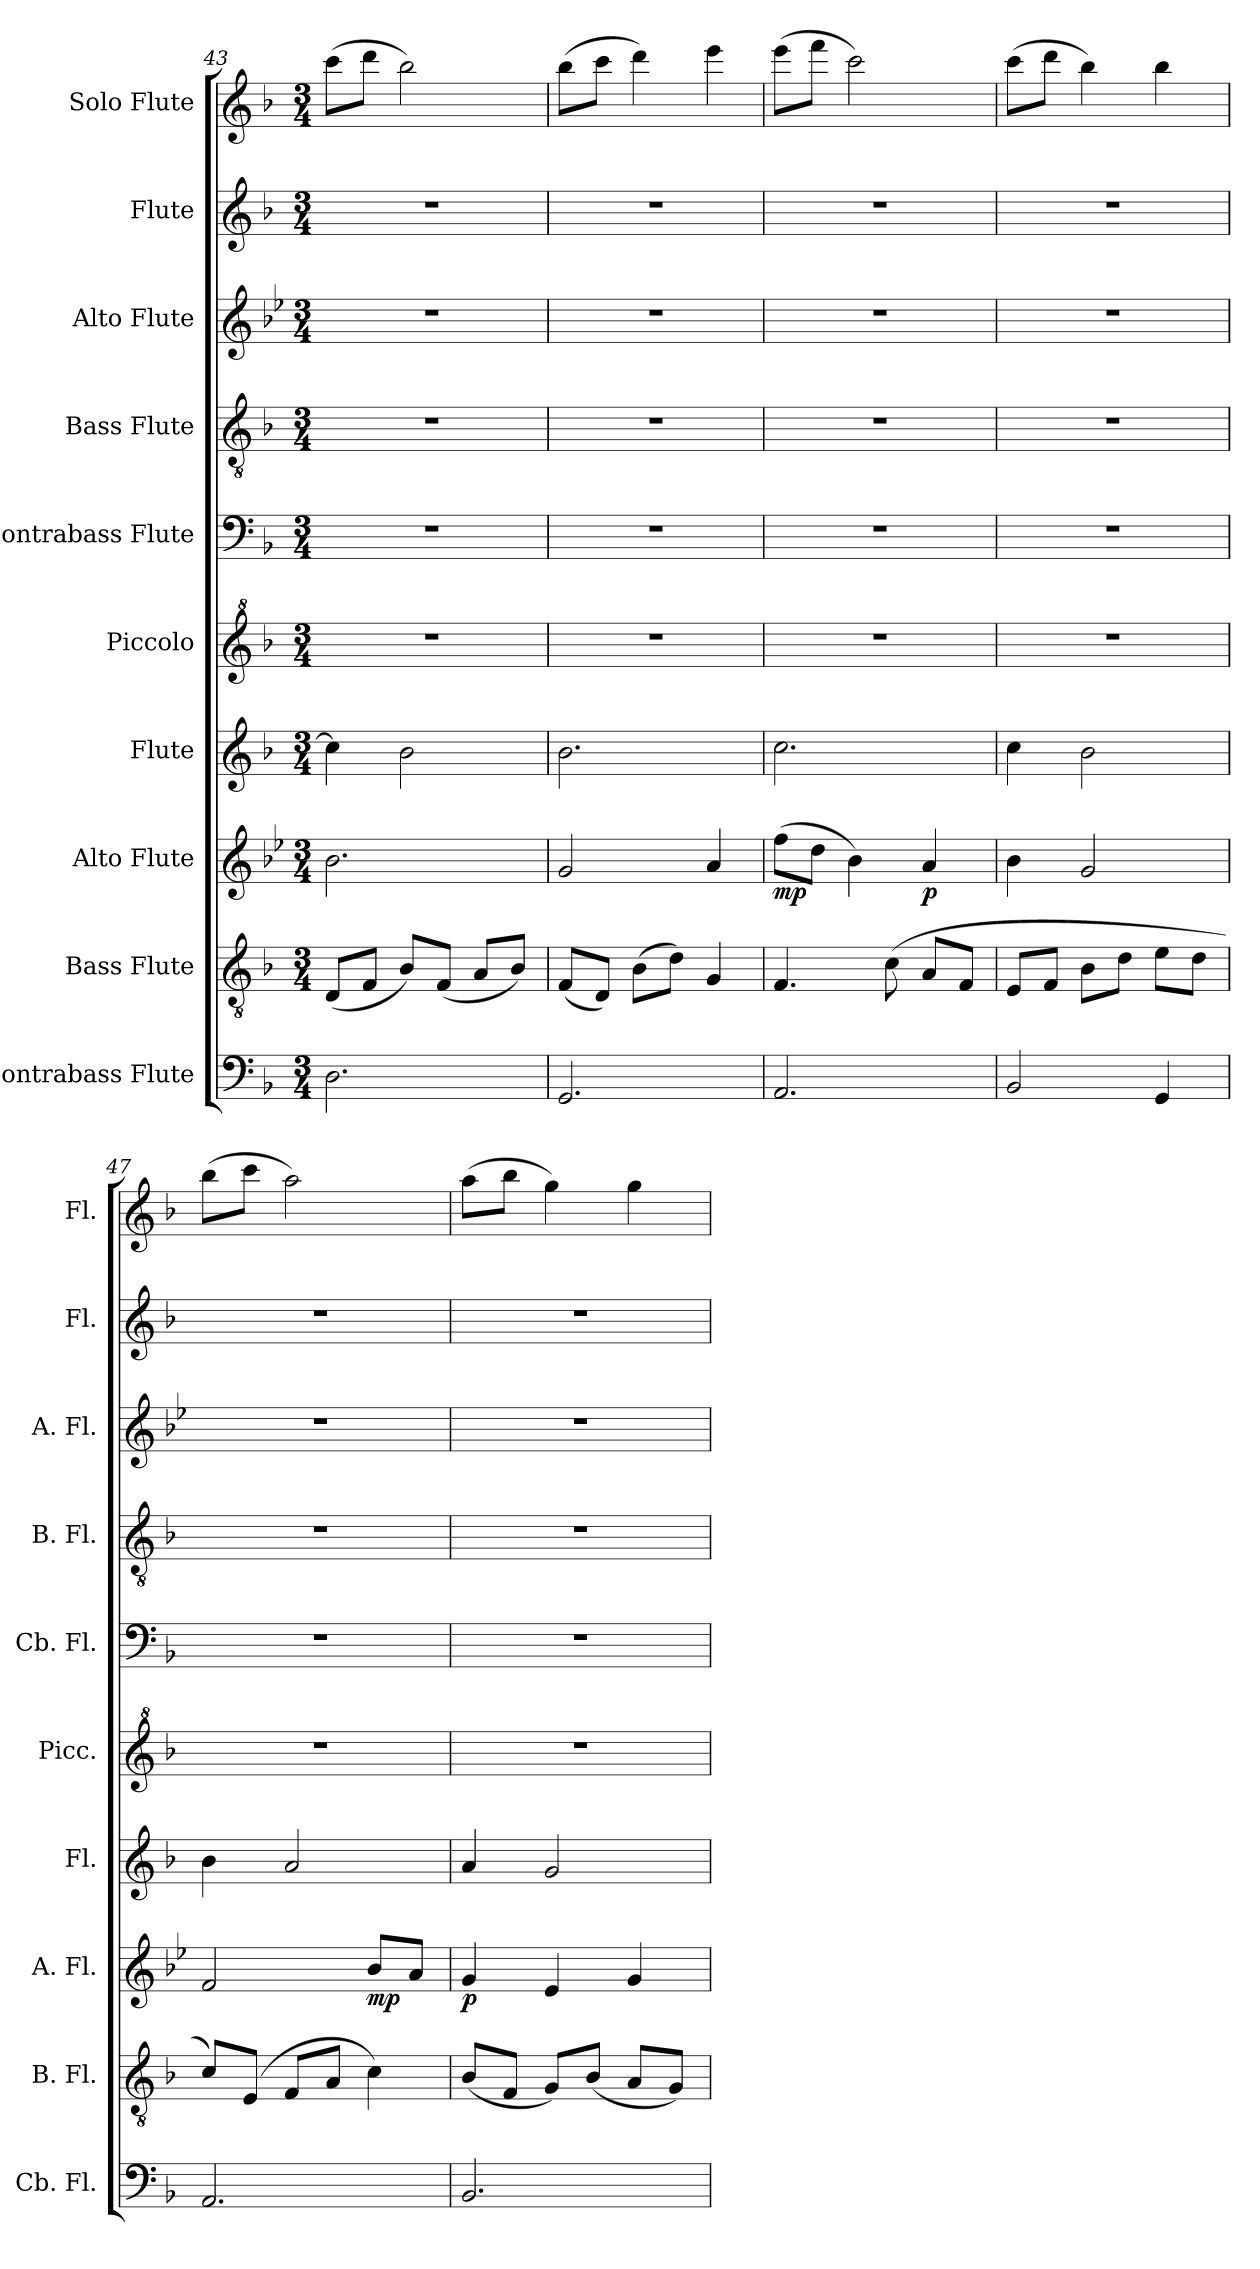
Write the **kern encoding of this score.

**kern	**kern	**kern	**dynam	**kern	**kern	**kern	**kern	**kern	**kern	**kern
*part10	*part9	*part8	*part8	*part7	*part6	*part5	*part4	*part3	*part2	*part1
*staff10	*staff9	*staff8	*staff8	*staff7	*staff6	*staff5	*staff4	*staff3	*staff2	*staff1
*I"Contrabass Flute	*I"Bass Flute	*I"Alto Flute	*	*I"Flute	*I"Piccolo	*I"Contrabass Flute	*I"Bass Flute	*I"Alto Flute	*I"Flute	*I"Solo Flute
*I'Cb. Fl.	*I'B. Fl.	*I'A. Fl.	*	*I'Fl.	*I'Picc.	*I'Cb. Fl.	*I'B. Fl.	*I'A. Fl.	*I'Fl.	*I'Fl.
!!LO:PB:g=z
*clefF4	*clefGv2	*clefG2	*	*clefG2	*clefG^2	*clefF4	*clefGv2	*clefG2	*clefG2	*clefG2
*	*	*ITrd3c5	*	*	*ITrd-7c-12	*	*	*ITrd3c5	*	*
*k[b-]	*k[b-]	*k[b-]	*	*k[b-]	*k[b-]	*k[b-]	*k[b-]	*k[b-]	*k[b-]	*k[b-]
*F:	*F:	*F:	*	*F:	*F:	*F:	*F:	*F:	*F:	*F:
*M3/4	*M3/4	*M3/4	*	*M3/4	*M3/4	*M3/4	*M3/4	*M3/4	*M3/4	*M3/4
=43	=43	=43	=43	=43	=43	=43	=43	=43	=43	=43
2.D\	(8D/L	2.f\	.	4cc\]	2.r	2.r	2.r	2.r	2.r	(8ccc\L
.	8F/J	.	.	.	.	.	.	.	.	8ddd\J
.	8B-/L)	.	.	2b-\	.	.	.	.	.	2bb-\)
.	(8F/J	.	.	.	.	.	.	.	.	.
.	8A/L	.	.	.	.	.	.	.	.	.
.	8B-/J)	.	.	.	.	.	.	.	.	.
=44	=44	=44	=44	=44	=44	=44	=44	=44	=44	=44
2.GG/	(8F/L	2d/	.	2.b-\	2.r	2.r	2.r	2.r	2.r	(8bb-\L
.	8D/J)	.	.	.	.	.	.	.	.	8ccc\J
.	(8B-\L	.	.	.	.	.	.	.	.	4ddd\)
.	8d\J)	.	.	.	.	.	.	.	.	.
.	4G/	4e/	.	.	.	.	.	.	.	4eee\
=45	=45	=45	=45	=45	=45	=45	=45	=45	=45	=45
!	!	!	!LO:DY:b	!	!	!	!	!	!	!
2.AA/	4.F/	(8cc\L	mp	2.cc\	2.r	2.r	2.r	2.r	2.r	(8eee\L
.	.	8a\J	.	.	.	.	.	.	.	8fff\J
.	.	4f\)	.	.	.	.	.	.	.	2ccc\)
.	(8c\	.	.	.	.	.	.	.	.	.
!	!	!	!LO:DY:b	!	!	!	!	!	!	!
.	8A/L	4e/	p	.	.	.	.	.	.	.
.	8F/J	.	.	.	.	.	.	.	.	.
=46	=46	=46	=46	=46	=46	=46	=46	=46	=46	=46
2BB-/	8E/L	4f\	.	4cc\	2.r	2.r	2.r	2.r	2.r	(8ccc\L
.	8F/J	.	.	.	.	.	.	.	.	8ddd\J
.	8B-\L	2d/	.	2b-\	.	.	.	.	.	4bb-\)
.	8d\J	.	.	.	.	.	.	.	.	.
4GG/	8e\L	.	.	.	.	.	.	.	.	4bb-\
.	8d\J	.	.	.	.	.	.	.	.	.
=47	=47	=47	=47	=47	=47	=47	=47	=47	=47	=47
2.AA/	8c/L)	2c/	.	4b-\	2.r	2.r	2.r	2.r	2.r	(8bb-\L
.	(8E/J	.	.	.	.	.	.	.	.	8ccc\J
.	8F/L	.	.	2a/	.	.	.	.	.	2aa\)
.	8A/J	.	.	.	.	.	.	.	.	.
!	!	!	!LO:DY:b	!	!	!	!	!	!	!
.	4c\)	8f/L	mp	.	.	.	.	.	.	.
.	.	8e/J	.	.	.	.	.	.	.	.
=48	=48	=48	=48	=48	=48	=48	=48	=48	=48	=48
!	!	!	!LO:DY:b	!	!	!	!	!	!	!
2.BB-/	(8B-/L	4d/	p	4a/	2.r	2.r	2.r	2.r	2.r	(8aa\L
.	8F/J	.	.	.	.	.	.	.	.	8bb-\J
.	8G/L)	4B-/	.	2g/	.	.	.	.	.	4gg\)
.	(8B-/J	.	.	.	.	.	.	.	.	.
.	8A/L	4d/	.	.	.	.	.	.	.	4gg\
.	8G/J)	.	.	.	.	.	.	.	.	.
=	=	=	=	=	=	=	=	=	=	=
*-	*-	*-	*-	*-	*-	*-	*-	*-	*-	*-
